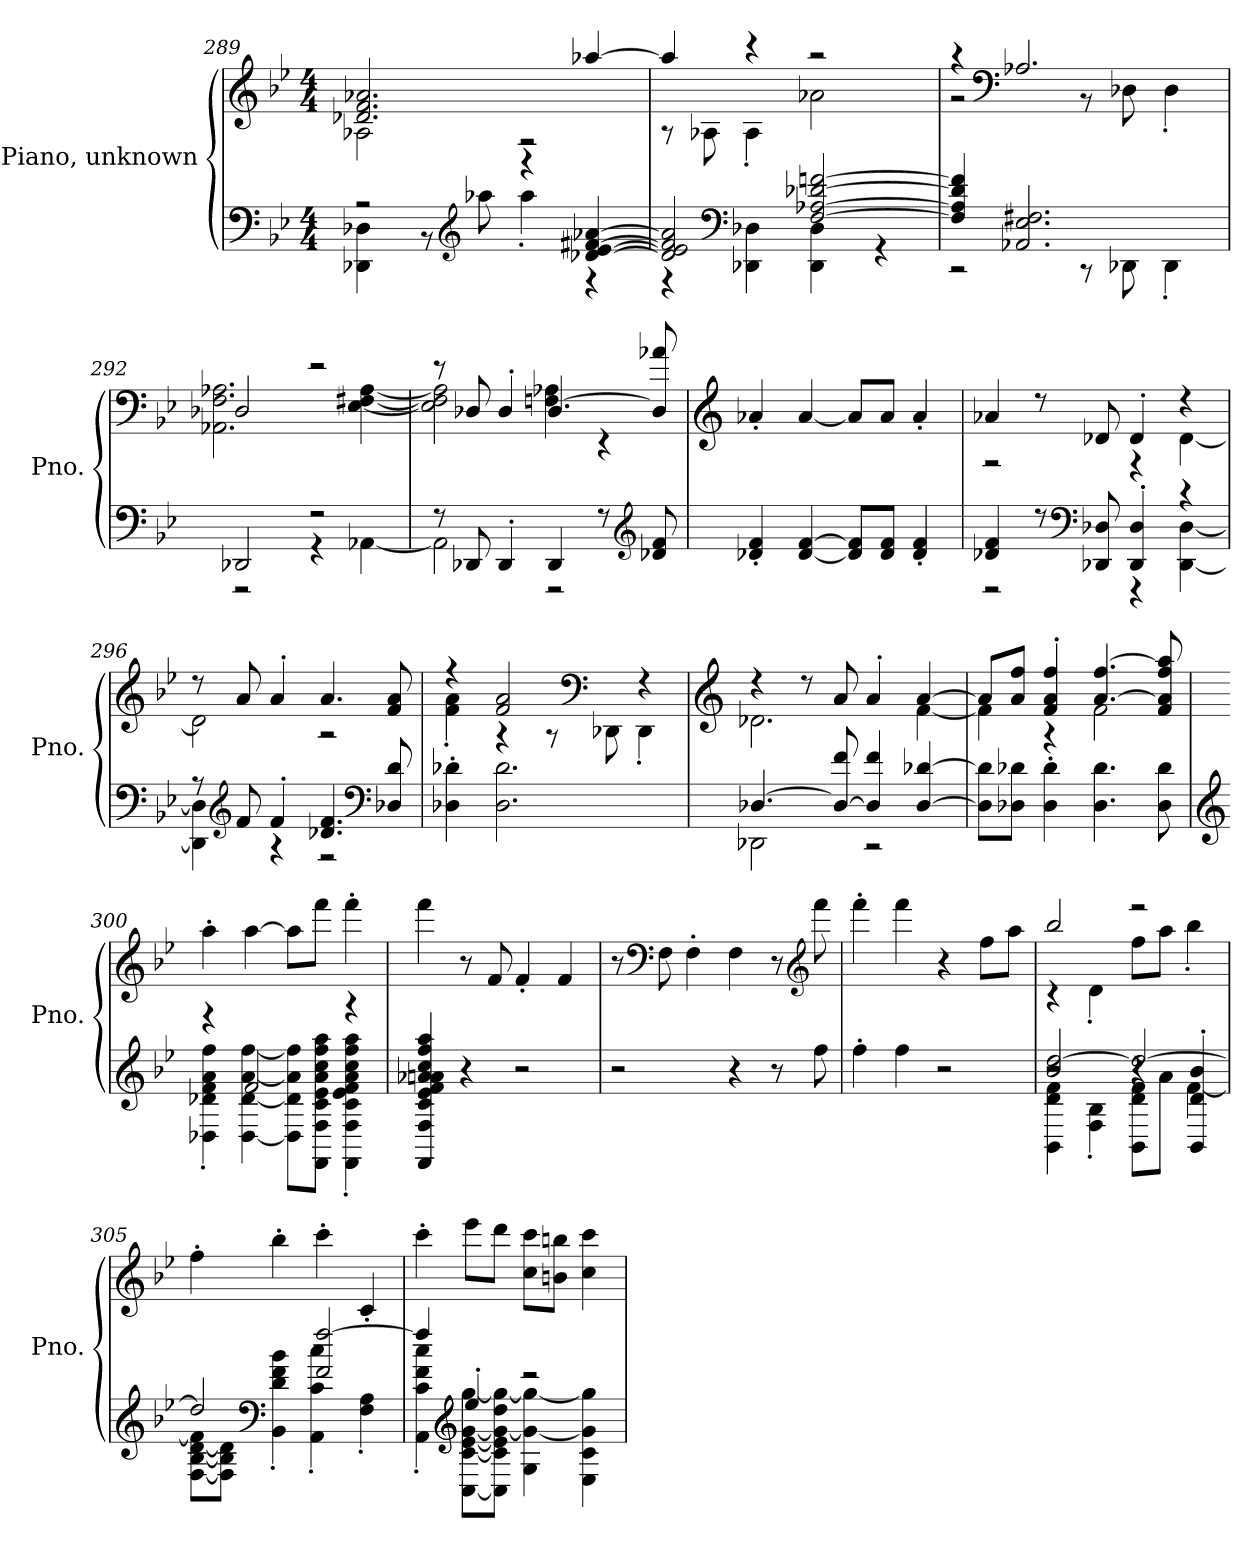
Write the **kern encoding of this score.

**kern	**kern
*part1	*part1
*staff2	*staff1
*I"Piano, unknown	*
*I'Pno.	*
*clefF4	*clefG2
*k[b-e-]	*k[b-e-]
*M4/4	*M4/4
=289	=289
*^	*^
2r	4DD-X\ 4D-X\	2.d-X/ 2.f/ 2.a-X/	2A-X\
.	8r	.	.
*clefG2	*	*	*
.	8aa-X\	.	.
4r	4aa-'\	.	2r
[4d-X/ [4e-/ [4f#X/ [4a-X/	4r	[4aa-X/	.
!!LO:LB:g=z	!!
=290	=290	=290	=290
2d-/] 2e-/] 2f#/] 2a-/]	4r	4aa-/]	8r
.	.	.	8A-X\
*clefF4	*	*	*
.	4DD-X\ 4D-X\	4r	4A-'\
[2F/ [2A-X/ [2d-X/ [2fn/	4DD-\ 4D-\	2r	2a-X\
.	4r	.	.
=291	=291	=291	=291
4F/] 4A-/] 4d-/] 4f/]	2r	4r	2r
*	*	*clefF4	*
2.AA-X/ 2.E-/ 2.F#X/	.	2.A-X/	.
.	8r	.	8r
.	8DD-X\	.	8D-X\
.	4DD-'\	.	4D-'\
=292	=292	=292	=292
2DD-X/	2r	2D-X/	2.AA-X\ 2.F\ 2.A-X\
2r	4r	2r	.
.	[4AA-X\	.	[4E-\ [4F#X\ [4A-\
=293	=293	=293	=293
8r	2AA-\]	8r	2E-\] 2F#\] 2A-\]
8DD-X/	.	8D-X/	.
4DD-'/	.	4D-'/	.
4DD-/	2r	[4.D-/	4Fn\ 4A-X\
8r	.	.	4r
*clefG2	*	*	*
8d-X/ 8f/	.	8D-/] 8a-X/	.
*v	*v	*	*
*	*v	*v
!!LO:LB:g=z
=294	=294
*	*clefG2
4d-X/' 4f/'	4a-X'/
[4d-/ [4f/	[4a-/
8d-/] 8f/]L	8a-/L]
8d-/ 8f/J	8a-/J
4d-/' 4f/'	4a-'/
=295	=295
*^	*^
4d-X/ 4f/	2r	4a-X/	2r
8r	.	8r	.
*clefF4	*	*	*
8DD-X/ 8D-X/	.	8d-X/	.
4DD-/' 4D-/'	4r	4d-'/	4r
4r	[4DD-\ [4D-\	4r	[4d-\
=296	=296	=296	=296
8r	4DD-\] 4D-\]	8r	2d-\]
*clefG2	*	*	*
8f/	.	8a/	.
4f'/	4r	4a'/	.
4.d-X/ 4.f/	2r	4.a/	2r
*clefF4	*	*	*
8D-X/ 8d-/	.	8f/ 8a/	.
*v	*v	*	*
=297	=297	=297
4D-X\' 4d-X\'	4r	4f\' 4a\'
2.D-\ 2.d-\	2f/ 2a/	4r
.	.	8r
*	*clefF4	*
.	.	8DD-X\
.	4r	4DD-'\
!!LO:LB:g=z	!!
=298	=298	=298
*	*clefG2	*
*^	*	*
[4.D-X/	2DD-X\	4r	2.d-X\
.	.	8r	.
8D-/_ 8f/	.	8a/	.
4D-/] 4f/	2r	4a'/	.
[4D-/ [4d-X/	.	[4a/	[4f\
*v	*v	*	*
=299	=299	=299
8D-\] 8d-\]L	8a/L]	4f\]
8D-X\ 8d-X\J	8a/ 8ff/J	.
4D-\' 4d-\'	4f/' 4a/' 4ff/'	4r
4.D-\ 4.d-\	[4.a/ [4.ff/	2f\
8D-\ 8d-\	8f/ 8a/] 8ff/] 8aa/	.
*	*v	*v
=300	=300
*clefG2	*
*^	*
4r	4D-X\' 4d-X\' 4f\' 4a\' 4ff\'	4aa'\
2f/	[4D-\ [4d-\ [4a\ [4ff\	[4aa\
.	8D-\] 8d-\] 8a\] 8ff\]L	8aa\L]
.	8FF\ 8F\ 8c\ 8e-\ 8a\ 8cc\ 8ff\ 8aa\J	8fff\J
4r	4FF\' 4F\' 4c\' 4e-\' 4f\' 4a\' 4cc\' 4ff\' 4aa\'	4fff'\
*v	*v	*
=301	=301
4FF/ 4F/ 4c/ 4e-/ 4f/ 4a-X/ 4an/ 4cc/ 4ff/ 4aa/	4fff\
4r	8r
.	8f/
2r	4f'/
.	4f/
!!LO:LB:g=z
=302	=302
2r	8r
*	*clefF4
.	8F\
.	4F'\
4r	4F\
8r	8r
*	*clefG2
8ff\	8fff\
=303	=303
4ff'\	4fff'\
4ff\	4fff\
2r	4r
.	8ff\L
.	8aa\J
=304	=304
*^	*^
*	*^	*	*
2b-/ [2dd/	4BB-\ 4d\ 4f\	2r	2bb-/	4r
.	4F\' 4B-\'	.	.	4d'\
2dd/_	8BB-\ 8d\ 8f\L	4r	2r	8ff\L
.	8a\J	.	.	8aa\J
.	[4f\	4BB-/' 4d/' 4b-/'	.	4bb-'\
*	*v	*v	*	*
*	*	*v	*v
=305	=305	=305
2dd/]	[8F\ [8B-\ [8d\ 8f\]L	4ff'\
.	8F\] 8B-\] 8d\]J	.
*clefF4	*	*
.	4BB-\' 4d\' 4f\' 4b-\'	4bb-'\
2f/ [2ff/	4AA\' 4c\' 4cc\'	4ccc'\
.	4F\' 4A\'	4c'/
=306	=306	=306
4ff/]	4AA\' 4c\' 4f\' 4cc\'	4ccc'\
*clefG2	*	*
4ee-'/	[8C\ [8c\ [8e-\ [8g\ [8gg\L	8eee-\L
.	8C\] 8c\] 8e-\] 8g\_ 8dd\ 8gg\_J	8ddd\J
2r	4G\ 4g\_ 4gg\_	8cc\ 8ccc\L
.	.	8bn\ 8bbn\J
.	4E-\ 4c\ 4g\] 4gg\]	4cc\ 4ccc\
*v	*v	*
=	=
*-	*-
